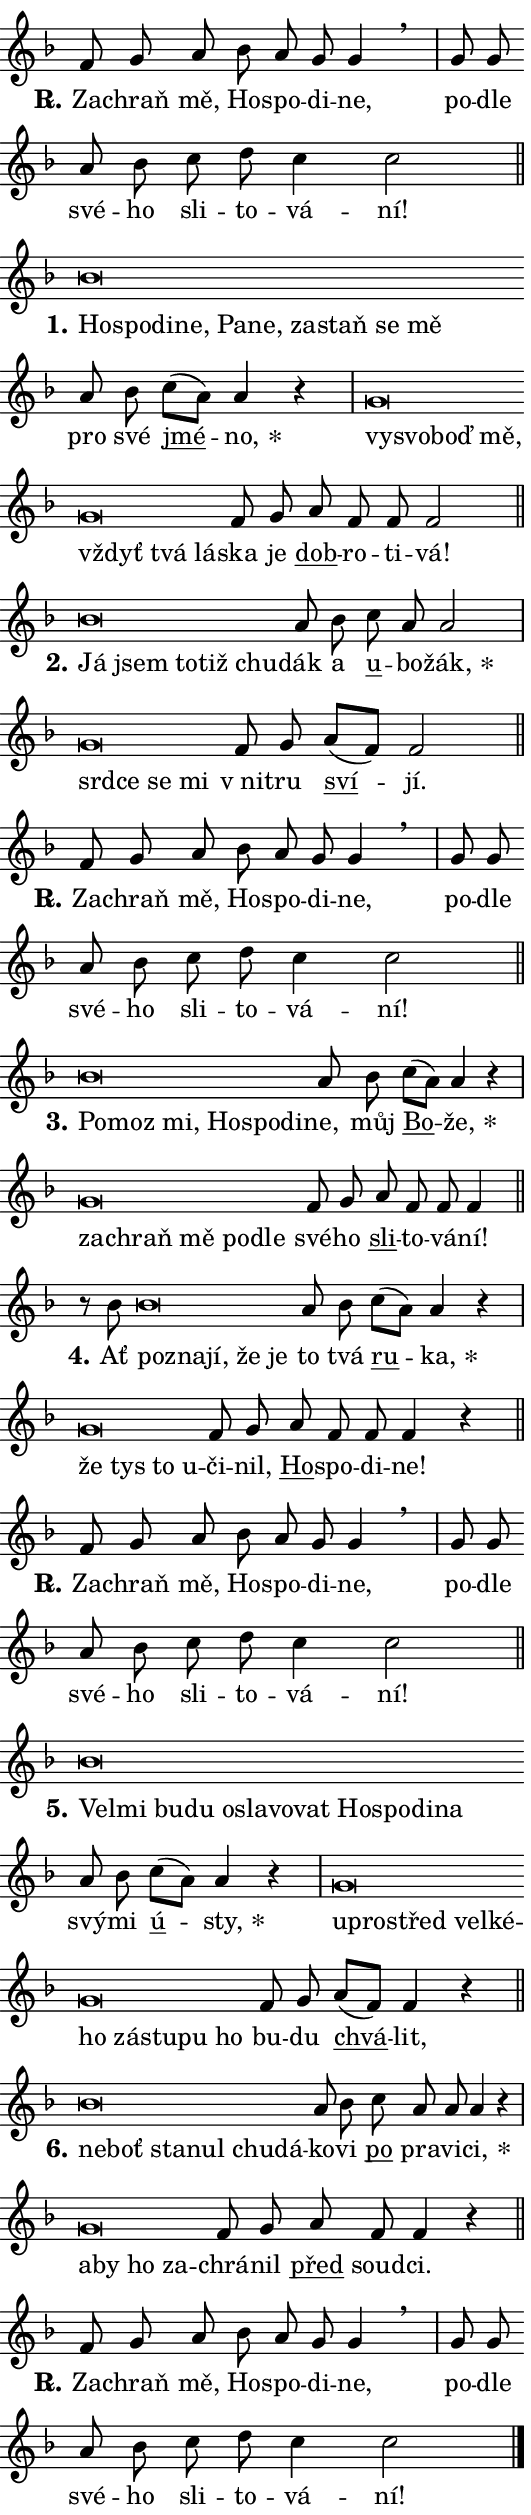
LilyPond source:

\version "2.24.0"
\header { tagline = "" }
\paper {
  indent = 0\cm
  top-margin = 0\cm
  right-margin = 0.13\cm % to fit lyric hyphens
  bottom-margin = 0\cm
  left-margin = 0\cm
  paper-width = 9\cm
  page-breaking = #ly:one-page-breaking
  system-system-spacing.basic-distance = #11
  score-system-spacing.basic-distance = #11
  ragged-last = ##f
}


%% Author: Thomas Morley
%% https://lists.gnu.org/archive/html/lilypond-user/2020-05/msg00002.html
#(define (line-position grob)
"Returns position of @var[grob} in current system:
   @code{'start}, if at first time-step
   @code{'end}, if at last time-step
   @code{'middle} otherwise
"
  (let* ((col (ly:item-get-column grob))
         (ln (ly:grob-object col 'left-neighbor))
         (rn (ly:grob-object col 'right-neighbor))
         (col-to-check-left (if (ly:grob? ln) ln col))
         (col-to-check-right (if (ly:grob? rn) rn col))
         (break-dir-left
           (and
             (ly:grob-property col-to-check-left 'non-musical #f)
             (ly:item-break-dir col-to-check-left)))
         (break-dir-right
           (and
             (ly:grob-property col-to-check-right 'non-musical #f)
             (ly:item-break-dir col-to-check-right))))
        (cond ((eqv? 1 break-dir-left) 'start)
              ((eqv? -1 break-dir-right) 'end)
              (else 'middle))))

#(define (tranparent-at-line-position vctor)
  (lambda (grob)
  "Relying on @code{line-position} select the relevant enry from @var{vctor}.
Used to determine transparency,"
    (case (line-position grob)
      ((end) (not (vector-ref vctor 0)))
      ((middle) (not (vector-ref vctor 1)))
      ((start) (not (vector-ref vctor 2))))))

noteHeadBreakVisibility =
#(define-music-function (break-visibility)(vector?)
"Makes @code{NoteHead}s transparent relying on @var{break-visibility}"
#{
  \override NoteHead.transparent =
    #(tranparent-at-line-position break-visibility)
#})

#(define delete-ledgers-for-transparent-note-heads
  (lambda (grob)
    "Reads whether a @code{NoteHead} is transparent.
If so this @code{NoteHead} is removed from @code{'note-heads} from
@var{grob}, which is supposed to be @code{LedgerLineSpanner}.
As a result ledgers are not printed for this @code{NoteHead}"
    (let* ((nhds-array (ly:grob-object grob 'note-heads))
           (nhds-list
             (if (ly:grob-array? nhds-array)
                 (ly:grob-array->list nhds-array)
                 '()))
           ;; Relies on the transparent-property being done before
           ;; Staff.LedgerLineSpanner.after-line-breaking is executed.
           ;; This is fragile ...
           (to-keep
             (remove
               (lambda (nhd)
                 (ly:grob-property nhd 'transparent #f))
               nhds-list)))
      ;; TODO find a better method to iterate over grob-arrays, similiar
      ;; to filter/remove etc for lists
      ;; For now rebuilt from scratch
      (set! (ly:grob-object grob 'note-heads)  '())
      (for-each
        (lambda (nhd)
          (ly:pointer-group-interface::add-grob grob 'note-heads nhd))
        to-keep))))

squashNotes = {
  \override NoteHead.X-extent = #'(-0.2 . 0.2)
  \override NoteHead.Y-extent = #'(-0.75 . 0)
  \override NoteHead.stencil =
    #(lambda (grob)
       (let ((pos (ly:grob-property grob 'staff-position)))
         (begin
           (if (< pos -7) (display "ERROR: Lower brevis then expected\n") (display ""))
           (if (<= pos -6) ly:text-interface::print ly:note-head::print))))
}
unSquashNotes = {
  \revert NoteHead.X-extent
  \revert NoteHead.Y-extent
  \revert NoteHead.stencil
}

hideNotes = \noteHeadBreakVisibility #begin-of-line-visible
unHideNotes = \noteHeadBreakVisibility #all-visible

% work-around for resetting accidentals
% https://lilypond.org/doc/v2.23/Documentation/notation/displaying-rhythms#unmetered-music
cadenzaMeasure = {
  \cadenzaOff
  \partial 1024 s1024
  \cadenzaOn
}

#(define-markup-command (accent layout props text) (markup?)
  "Underline accented syllable"
  (interpret-markup layout props
    #{\markup \override #'(offset . 4.3) \underline { #text }#}))

responsum = \markup \concat {
  "R" \hspace #-1.05 \path #0.1 #'((moveto 0 0.07) (lineto 0.9 0.8)) \hspace #0.05 "."
}

spaceSize = #0.6828661417322834 % exact space size for TeX Gyre Schola

\layout {
  \context {
    \Staff
    \remove "Time_signature_engraver"
    \override LedgerLineSpanner.after-line-breaking = #delete-ledgers-for-transparent-note-heads
  }
  \context {
    \Lyrics {
      \override LyricSpace.minimum-distance = \spaceSize
      \override LyricText.font-name = #"TeX Gyre Schola"
      \override LyricText.font-size = 1
      \override StanzaNumber.font-name = #"TeX Gyre Schola Bold"
      \override StanzaNumber.font-size = 1
    }
  }
  \context {
    \Score 
    \override NoteHead.text =
      #(lambda (grob) 
        (let ((pos (ly:grob-property grob 'staff-position)))
          #{\markup {
            \combine
              \halign #-0.55 \raise #(if (= pos -6) 0 0.5) \override #'(thickness . 2) \draw-line #'(3.2 . 0)
              \musicglyph "noteheads.sM1"
          }#}))
  }
}

% magnetic-lyrics.ily
%
%   written by
%     Jean Abou Samra <jean@abou-samra.fr>
%     Werner Lemberg <wl@gnu.org>
%
%   adapted by
%     Jiri Hon <jiri.hon@gmail.com>
%
% Version 2022-Apr-15

% https://www.mail-archive.com/lilypond-user@gnu.org/msg149350.html

#(define (Left_hyphen_pointer_engraver context)
   "Collect syllable-hyphen-syllable occurrences in lyrics and store
them in properties.  This engraver only looks to the left.  For
example, if the lyrics input is @code{foo -- bar}, it does the
following.

@itemize @bullet
@item
Set the @code{text} property of the @code{LyricHyphen} grob between
@q{foo} and @q{bar} to @code{foo}.

@item
Set the @code{left-hyphen} property of the @code{LyricText} grob with
text @q{foo} to the @code{LyricHyphen} grob between @q{foo} and
@q{bar}.
@end itemize

Use this auxiliary engraver in combination with the
@code{lyric-@/text::@/apply-@/magnetic-@/offset!} hook."
   (let ((hyphen #f)
         (text #f))
     (make-engraver
      (acknowledgers
       ((lyric-syllable-interface engraver grob source-engraver)
        (set! text grob)))
      (end-acknowledgers
       ((lyric-hyphen-interface engraver grob source-engraver)
        ;(when (not (grob::has-interface grob 'lyric-space-interface))
          (set! hyphen grob)));)
      ((stop-translation-timestep engraver)
       (when (and text hyphen)
         (ly:grob-set-object! text 'left-hyphen hyphen))
       (set! text #f)
       (set! hyphen #f)))))

#(define (lyric-text::apply-magnetic-offset! grob)
   "If the space between two syllables is less than the value in
property @code{LyricText@/.details@/.squash-threshold}, move the right
syllable to the left so that it gets concatenated with the left
syllable.

Use this function as a hook for
@code{LyricText@/.after-@/line-@/breaking} if the
@code{Left_@/hyphen_@/pointer_@/engraver} is active."
   (let ((hyphen (ly:grob-object grob 'left-hyphen #f)))
     (when hyphen
       (let ((left-text (ly:spanner-bound hyphen LEFT)))
         (when (grob::has-interface left-text 'lyric-syllable-interface)
           (let* ((common (ly:grob-common-refpoint grob left-text X))
                  (this-x-ext (ly:grob-extent grob common X))
                  (left-x-ext
                   (begin
                     ;; Trigger magnetism for left-text.
                     (ly:grob-property left-text 'after-line-breaking)
                     (ly:grob-extent left-text common X)))
                  ;; `delta` is the gap width between two syllables.
                  (delta (- (interval-start this-x-ext)
                            (interval-end left-x-ext)))
                  (details (ly:grob-property grob 'details))
                  (threshold (assoc-get 'squash-threshold details 0.2)))
             (when (< delta threshold)
               (let* (;; We have to manipulate the input text so that
                      ;; ligatures crossing syllable boundaries are not
                      ;; disabled.  For languages based on the Latin
                      ;; script this is essentially a beautification.
                      ;; However, for non-Western scripts it can be a
                      ;; necessity.
                      (lt (ly:grob-property left-text 'text))
                      (rt (ly:grob-property grob 'text))
                      (is-space (grob::has-interface hyphen 'lyric-space-interface))
                      (space (if is-space " " ""))
                      (extra-delta (if is-space spaceSize 0))
                      ;; Append new syllable.
                      (ltrt-space (if (and (string? lt) (string? rt))
                                (string-append lt space rt)
                                (make-concat-markup (list lt space rt))))
                      ;; Right-align `ltrt` to the right side.
                      (ltrt-space-markup (grob-interpret-markup
                               grob
                               (make-translate-markup
                                (cons (interval-length this-x-ext) 0)
                                (make-right-align-markup ltrt-space)))))
                 (begin
                   ;; Don't print `left-text`.
                   (ly:grob-set-property! left-text 'stencil #f)
                   ;; Set text and stencil (which holds all collected
                   ;; syllables so far) and shift it to the left.
                   (ly:grob-set-property! grob 'text ltrt-space)
                   (ly:grob-set-property! grob 'stencil ltrt-space-markup)
                   (ly:grob-translate-axis! grob (- (- delta extra-delta)) X))))))))))


#(define (lyric-hyphen::displace-bounds-first grob)
   ;; Make very sure this callback isn't triggered too early.
   (let ((left (ly:spanner-bound grob LEFT))
         (right (ly:spanner-bound grob RIGHT)))
     (ly:grob-property left 'after-line-breaking)
     (ly:grob-property right 'after-line-breaking)
     (ly:lyric-hyphen::print grob)))

squashThreshold = #0.4

\layout {
  \context {
    \Lyrics
    \consists #Left_hyphen_pointer_engraver
    \override LyricText.after-line-breaking =
      #lyric-text::apply-magnetic-offset!
    \override LyricHyphen.stencil = #lyric-hyphen::displace-bounds-first
    \override LyricText.details.squash-threshold = \squashThreshold
    \override LyricHyphen.minimum-distance = 0
    \override LyricHyphen.minimum-length = \squashThreshold
  }
}

squashText = \override LyricText.details.squash-threshold = 9999
unSquashText = \override LyricText.details.squash-threshold = \squashThreshold

leftText = \override LyricText.self-alignment-X = #LEFT
unLeftText = \revert LyricText.self-alignment-X

starOffset = #(lambda (grob) 
                (let ((x_offset (ly:self-alignment-interface::aligned-on-x-parent grob)))
                  (if (= x_offset 0) 0 (+ x_offset 1.2))))

star = #(define-music-function (syllable)(string?)
"Append star separator at the end of a syllable"
#{
  \once \override LyricText.X-offset = #starOffset
  \lyricmode { \markup {
    #syllable
    \override #'((font-name . "TeX Gyre Schola Bold")) \hspace #0.2 \lower #0.65 \larger "*"
  } }
#})

starAccent = #(define-music-function (syllable)(string?)
"Append star separator at the end of a syllable and make accent"
#{
  \once \override LyricText.X-offset = #starOffset
  \lyricmode { \markup {
    \accent #syllable
    \override #'((font-name . "TeX Gyre Schola Bold")) \hspace #0.2 \lower #0.65 \larger "*"
  } }
#})

breath = #(define-music-function (syllable)(string?)
"Append breathing indicator at the end of a syllable"
#{
  \lyricmode { \markup { #syllable "+" } }
#})

optionalBreath = #(define-music-function (syllable)(string?)
"Append optional breathing indicator at the end of a syllable"
#{
  \lyricmode { \markup { #syllable "(+)" } }
#})


\score {
    <<
        \new Voice = "melody" { \cadenzaOn \key f \major \relative { f'8 g a bes a g g4 \breathe \cadenzaMeasure \bar "|" g8 g \bar "" a bes \bar "" c d c4 c2 \cadenzaMeasure \bar "||" \break } }
        \new Lyrics \lyricsto "melody" { \lyricmode { \set stanza = \responsum
Za -- chraň mě, Ho -- spo -- di -- ne, po -- dle své -- ho sli -- to -- vá -- ní! } }
    >>
    \layout {}
}

\score {
    <<
        \new Voice = "melody" { \cadenzaOn \key f \major \relative { \squashNotes bes'\breve*1/16 \hideNotes \breve*1/16 \bar "" \breve*1/16 \bar "" \breve*1/16 \bar "" \breve*1/16 \bar "" \breve*1/16 \bar "" \breve*1/16 \bar "" \breve*1/16 \bar "" \breve*1/16 \breve*1/16 \bar "" \unHideNotes \unSquashNotes a8 bes \bar "" c[( a)] a4 r \cadenzaMeasure \bar "|" \squashNotes g\breve*1/16 \hideNotes \breve*1/16 \bar "" \breve*1/16 \bar "" \breve*1/16 \bar "" \breve*1/16 \bar "" \breve*1/16 \breve*1/16 \bar "" \unHideNotes \unSquashNotes f8 g \bar "" a f f f2 \cadenzaMeasure \bar "||" \break } }
        \new Lyrics \lyricsto "melody" { \lyricmode { \set stanza = "1."
\leftText Ho -- \squashText spo -- di -- ne, Pa -- ne, za -- staň se mě \unLeftText \unSquashText pro své \markup \accent jmé -- \star no, \leftText vy -- \squashText svo -- boď mě, vždyť tvá lá -- \unLeftText \unSquashText ska je \markup \accent dob -- ro -- ti -- vá! } }
    >>
    \layout {}
}

\score {
    <<
        \new Voice = "melody" { \cadenzaOn \key f \major \relative { \squashNotes bes'\breve*1/16 \hideNotes \breve*1/16 \bar "" \breve*1/16 \bar "" \breve*1/16 \breve*1/16 \bar "" \unHideNotes \unSquashNotes a8 bes \bar "" c a a2 \cadenzaMeasure \bar "|" \squashNotes g\breve*1/16 \hideNotes \breve*1/16 \bar "" \breve*1/16 \breve*1/16 \bar "" \unHideNotes \unSquashNotes f8 g \bar "" a[( f)] f2 \cadenzaMeasure \bar "||" \break } }
        \new Lyrics \lyricsto "melody" { \lyricmode { \set stanza = "2."
\leftText Já \squashText jsem to -- tiž chu -- \unLeftText \unSquashText dák a \markup \accent u -- bo -- \star žák, \leftText srd -- \squashText ce se mi \unLeftText \unSquashText "v ni" -- tru \markup \accent sví -- jí. } }
    >>
    \layout {}
}

\score {
    <<
        \new Voice = "melody" { \cadenzaOn \key f \major \relative { f'8 g a bes a g g4 \breathe \cadenzaMeasure \bar "|" g8 g \bar "" a bes \bar "" c d c4 c2 \cadenzaMeasure \bar "||" \break } }
        \new Lyrics \lyricsto "melody" { \lyricmode { \set stanza = \responsum
Za -- chraň mě, Ho -- spo -- di -- ne, po -- dle své -- ho sli -- to -- vá -- ní! } }
    >>
    \layout {}
}

\score {
    <<
        \new Voice = "melody" { \cadenzaOn \key f \major \relative { \squashNotes bes'\breve*1/16 \hideNotes \breve*1/16 \bar "" \breve*1/16 \bar "" \breve*1/16 \bar "" \breve*1/16 \breve*1/16 \bar "" \unHideNotes \unSquashNotes a8 bes \bar "" c[( a)] a4 r \cadenzaMeasure \bar "|" \squashNotes g\breve*1/16 \hideNotes \breve*1/16 \bar "" \breve*1/16 \bar "" \breve*1/16 \breve*1/16 \bar "" \unHideNotes \unSquashNotes f8 g \bar "" a f f f4 \cadenzaMeasure \bar "||" \break } }
        \new Lyrics \lyricsto "melody" { \lyricmode { \set stanza = "3."
\leftText Po -- \squashText moz mi, Ho -- spo -- di -- \unLeftText \unSquashText ne, můj \markup \accent Bo -- \star že, \leftText za -- \squashText chraň mě po -- dle \unLeftText \unSquashText své -- ho \markup \accent sli -- to -- vá -- ní! } }
    >>
    \layout {}
}

\score {
    <<
        \new Voice = "melody" { \cadenzaOn \key f \major \relative { r8 bes'8 \squashNotes bes\breve*1/16 \hideNotes \breve*1/16 \bar "" \breve*1/16 \bar "" \breve*1/16 \breve*1/16 \bar "" \unHideNotes \unSquashNotes a8 bes \bar "" c[( a)] a4 r \cadenzaMeasure \bar "|" \squashNotes g\breve*1/16 \hideNotes \breve*1/16 \bar "" \breve*1/16 \breve*1/16 \bar "" \unHideNotes \unSquashNotes f8 g \bar "" a f f f4 r \cadenzaMeasure \bar "||" \break } }
        \new Lyrics \lyricsto "melody" { \lyricmode { \set stanza = "4."
Ať \leftText po -- \squashText zna -- jí, že je \unLeftText \unSquashText to tvá \markup \accent ru -- \star ka, \leftText že \squashText tys to u -- \unLeftText \unSquashText či -- nil, \markup \accent Ho -- spo -- di -- ne! } }
    >>
    \layout {}
}

\score {
    <<
        \new Voice = "melody" { \cadenzaOn \key f \major \relative { f'8 g a bes a g g4 \breathe \cadenzaMeasure \bar "|" g8 g \bar "" a bes \bar "" c d c4 c2 \cadenzaMeasure \bar "||" \break } }
        \new Lyrics \lyricsto "melody" { \lyricmode { \set stanza = \responsum
Za -- chraň mě, Ho -- spo -- di -- ne, po -- dle své -- ho sli -- to -- vá -- ní! } }
    >>
    \layout {}
}

\score {
    <<
        \new Voice = "melody" { \cadenzaOn \key f \major \relative { \squashNotes bes'\breve*1/16 \hideNotes \breve*1/16 \bar "" \breve*1/16 \bar "" \breve*1/16 \bar "" \breve*1/16 \bar "" \breve*1/16 \bar "" \breve*1/16 \bar "" \breve*1/16 \bar "" \breve*1/16 \bar "" \breve*1/16 \bar "" \breve*1/16 \breve*1/16 \bar "" \unHideNotes \unSquashNotes a8 bes \bar "" c[( a)] a4 r \cadenzaMeasure \bar "|" \squashNotes g\breve*1/16 \hideNotes \breve*1/16 \bar "" \breve*1/16 \bar "" \breve*1/16 \bar "" \breve*1/16 \bar "" \breve*1/16 \bar "" \breve*1/16 \bar "" \breve*1/16 \bar "" \breve*1/16 \breve*1/16 \bar "" \unHideNotes \unSquashNotes f8 g \bar "" a[( f)] f4 r \cadenzaMeasure \bar "||" \break } }
        \new Lyrics \lyricsto "melody" { \lyricmode { \set stanza = "5."
\leftText Vel -- \squashText mi bu -- du o -- sla -- vo -- vat Ho -- spo -- di -- na \unLeftText \unSquashText svý -- mi \markup \accent ú -- \star sty, \leftText u -- \squashText pro -- střed vel -- ké -- ho zá -- stu -- pu ho \unLeftText \unSquashText bu -- du \markup \accent chvá -- lit, } }
    >>
    \layout {}
}

\score {
    <<
        \new Voice = "melody" { \cadenzaOn \key f \major \relative { \squashNotes bes'\breve*1/16 \hideNotes \breve*1/16 \bar "" \breve*1/16 \bar "" \breve*1/16 \bar "" \breve*1/16 \breve*1/16 \bar "" \unHideNotes \unSquashNotes a8 bes \bar "" c a a a4 r \cadenzaMeasure \bar "|" \squashNotes g\breve*1/16 \hideNotes \breve*1/16 \bar "" \breve*1/16 \breve*1/16 \bar "" \unHideNotes \unSquashNotes f8 g \bar "" a f f4 r \cadenzaMeasure \bar "||" \break } }
        \new Lyrics \lyricsto "melody" { \lyricmode { \set stanza = "6."
\leftText ne -- \squashText boť sta -- nul chu -- dá -- \unLeftText \unSquashText ko -- vi \markup \accent po pra -- vi -- \star ci, \leftText a -- \squashText by ho za -- \unLeftText \unSquashText chrá -- nil \markup \accent před soud -- ci. } }
    >>
    \layout {}
}

\score {
    <<
        \new Voice = "melody" { \cadenzaOn \key f \major \relative { f'8 g a bes a g g4 \breathe \cadenzaMeasure \bar "|" g8 g \bar "" a bes \bar "" c d c4 c2 \cadenzaMeasure \bar "||" \break } \bar "|." }
        \new Lyrics \lyricsto "melody" { \lyricmode { \set stanza = \responsum
Za -- chraň mě, Ho -- spo -- di -- ne, po -- dle své -- ho sli -- to -- vá -- ní! } }
    >>
    \layout {}
}
